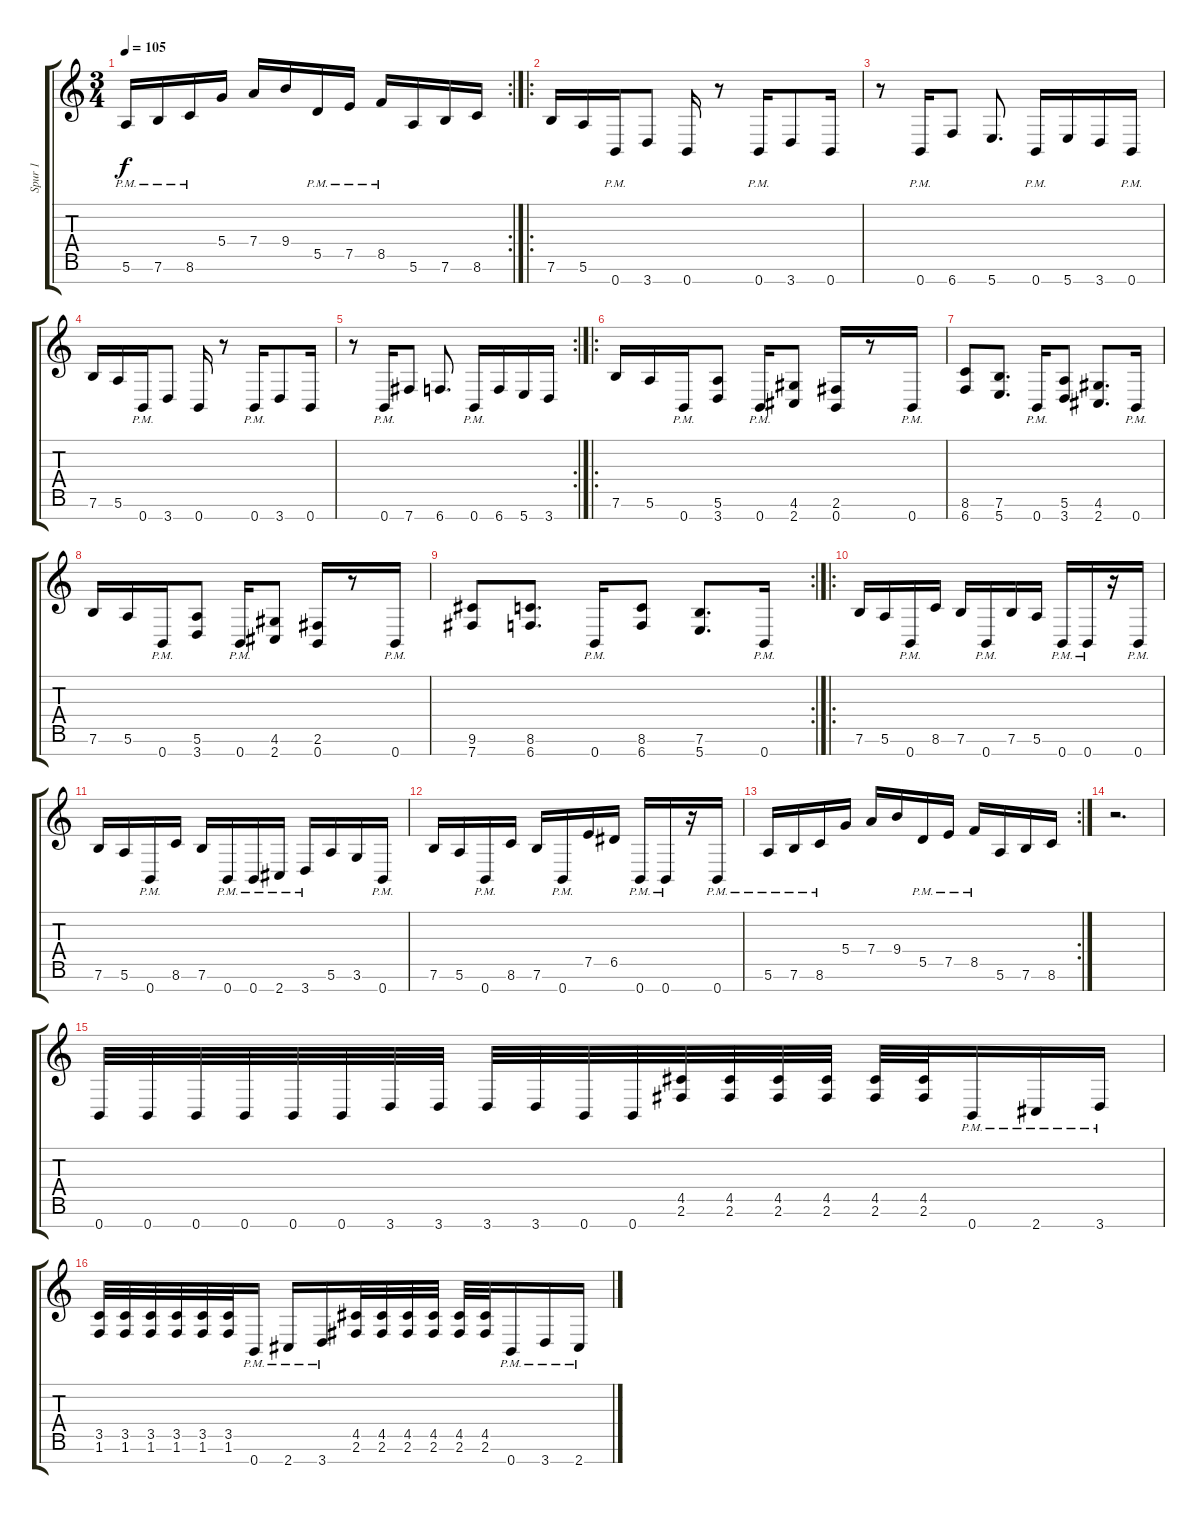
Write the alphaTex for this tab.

\track ("Spur 1" "Spur 1") {instrument distortionguitar}
\staff {score tabs}
\tuning (E4 B3 G3 D3 A2 E2 B1) {hide}
\rc 2
\ts (3 4)
\tempo 105
\clef g2
\ks c
5.6{pm}.16{dy f} 7.6{pm}.16 8.6{pm}.16 5.4.16 7.4.16 9.4.16 5.5{pm}.16 7.5{pm}.16 8.5{pm}.16 5.6.16 7.6.16 8.6.16 |
\ro
7.6.16 5.6.16 0.7{pm}.16 3.7.8 0.7.16 r.8 0.7{pm}.16 3.7.8 0.7.16 |
r.8 0.7{pm}.16 6.7.8 5.7.8{d} 0.7{pm}.16 5.7.16 3.7.16 0.7{pm}.16 |
7.6.16 5.6.16 0.7{pm}.16 3.7.8 0.7.16 r.8 0.7{pm}.16 3.7.8 0.7.16 |
\rc 2
r.8 0.7{pm}.16 7.7.8 6.7.8{d} 0.7{pm}.16 6.7.16 5.7.16 3.7.16 |
\ro
7.6.16 5.6.16 0.7{pm}.16 (5.6 3.7).8 0.7{pm}.16 (4.6 2.7).8 (2.6 0.7).16 r.8 0.7{pm}.16 |
(8.6 6.7).8 (7.6 5.7).8{d} 0.7{pm}.16 (5.6 3.7).8 (4.6 2.7).8{d} 0.7{pm}.16 |
7.6.16 5.6.16 0.7{pm}.16 (5.6 3.7).8 0.7{pm}.16 (4.6 2.7).8 (2.6 0.7).16 r.8 0.7{pm}.16 |
\rc 2
(9.6 7.7).8 (8.6 6.7).8{d} 0.7{pm}.16 (8.6 6.7).8 (7.6 5.7).8{d} 0.7{pm}.16 |
\ro
7.6.16 5.6.16 0.7{pm}.16 8.6.16 7.6.16 0.7{pm}.16 7.6.16 5.6.16 0.7{pm}.16 0.7{pm}.16 r.16 0.7{pm}.16 |
7.6.16 5.6.16 0.7{pm}.16 8.6.16 7.6.16 0.7{pm}.16 0.7{pm}.16 2.7{pm}.16 3.7{pm}.16 5.6.16 3.6.16 0.7{pm}.16 |
7.6.16 5.6.16 0.7{pm}.16 8.6.16 7.6.16 0.7{pm}.16 7.5.16 6.5.16 0.7{pm}.16 0.7{pm}.16 r.16 0.7{pm}.16 |
\rc 2
5.6{pm}.16 7.6{pm}.16 8.6{pm}.16 5.4.16 7.4.16 9.4.16 5.5{pm}.16 7.5{pm}.16 8.5{pm}.16 5.6.16 7.6.16 8.6.16 |
r.2{d} |
0.7.32 0.7.32 0.7.32 0.7.32 0.7.32 0.7.32 3.7.32 3.7.32 3.7.32 3.7.32 0.7.32 0.7.32 (4.5 2.6).32 (4.5 2.6).32 (4.5 2.6).32 (4.5 2.6).32 (4.5 2.6).32 (4.5 2.6).32 0.7{pm}.16 2.7{pm}.16 3.7{pm}.16 |
(3.5 1.6).32 (3.5 1.6).32 (3.5 1.6).32 (3.5 1.6).32 (3.5 1.6).32 (3.5 1.6).32 0.7{pm}.16 2.7{pm}.16 3.7{pm}.16 (4.5 2.6).32 (4.5 2.6).32 (4.5 2.6).32 (4.5 2.6).32 (4.5 2.6).32 (4.5 2.6).32 0.7{pm}.16 3.7{pm}.16 2.7{pm}.16
